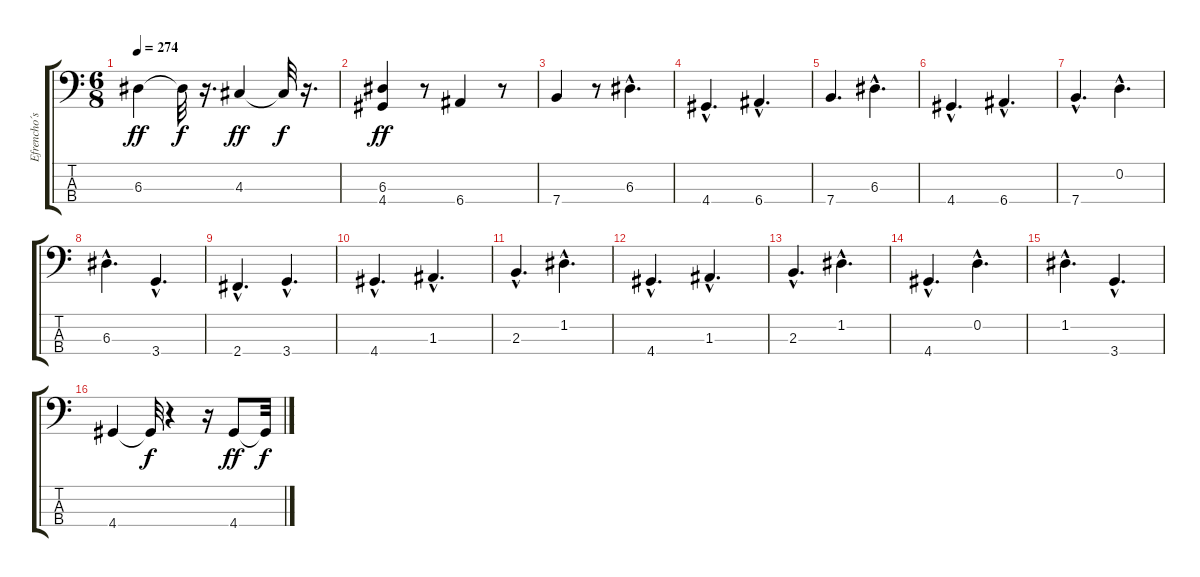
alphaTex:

\track ("Efrencho´s Al Bajo" "Efrencho´s") {instrument acousticbass}
\staff {score tabs}
\tuning (G2 D2 A1 E1) {hide}
\ts (6 8)
\tempo 274
\clef f4
\ks c
6.3.4{dy ff} 6.3{t}.32{dy f} r.16{d} 4.3.4{dy ff} 4.3{t}.32{dy f} r.16{d} |
(6.3 4.4).4{dy ff} r.8 6.4.4 r.8 |
7.4.4 r.8 6.3{hac}.4{d} |
4.4{hac}.4{d} 6.4{hac}.4{d} |
7.4.4{d} 6.3{hac}.4{d} |
4.4{hac}.4{d} 6.4{hac}.4{d} |
7.4{hac}.4{d} 0.2{hac}.4{d} |
6.3{hac}.4{d} 3.4{hac}.4{d} |
2.4{hac}.4{d} 3.4{hac}.4{d} |
4.4{hac}.4{d} 1.3{hac}.4{d} |
2.3{hac}.4{d} 1.2{hac}.4{d} |
4.4{hac}.4{d} 1.3{hac}.4{d} |
2.3{hac}.4{d} 1.2{hac}.4{d} |
4.4{hac}.4{d} 0.2{hac}.4{d} |
1.2{hac}.4{d} 3.4{hac}.4{d} |
4.4.4 4.4{t}.32{dy f} r.4 r.16 4.4.8{dy ff} 4.4{t}.32{dy f}
